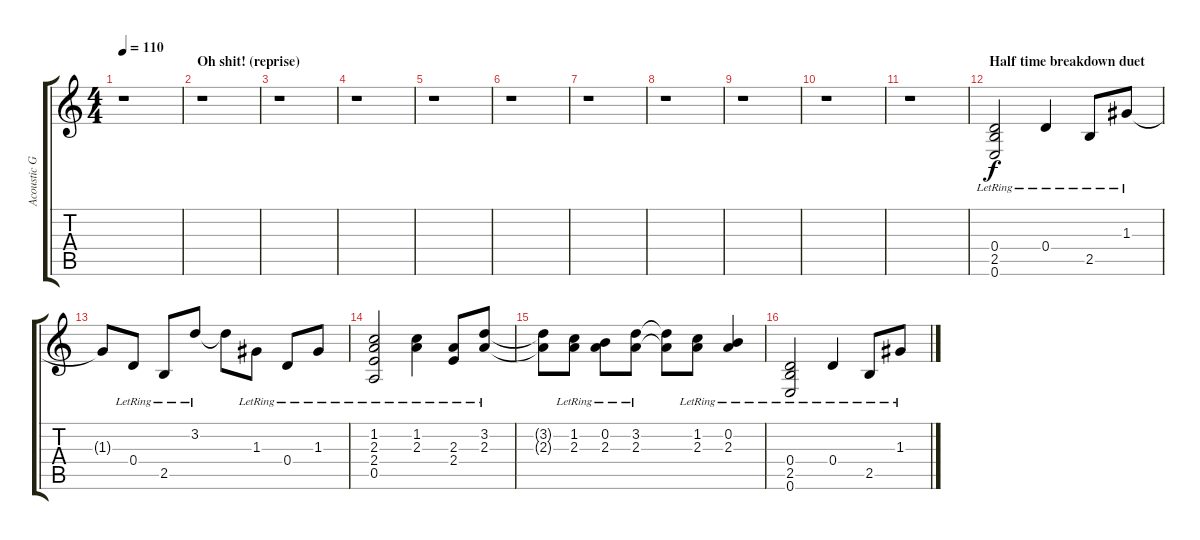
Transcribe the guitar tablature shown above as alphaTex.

\track ("Acoustic Guitar" "Acoustic G") {instrument acousticguitarnylon}
\staff {score tabs}
\tuning (E4 B3 G3 D3 A2 E2) {hide}
\ts (4 4)
\tempo 110
\clef g2
\ks c
r.1{dy mf} |
\section ("" "Oh shit! (reprise)")
r.1 |
r.1 |
r.1 |
r.1 |
r.1 |
r.1 |
r.1 |
r.1 |
r.1 |
r.1 |
\section ("" "Half time breakdown duet")
(0.4{lr} 2.5{lr} 0.6{lr}).2{dy f} 0.4{lr}.4 2.5{lr}.8 1.3{lr}.8 |
1.3{t}.8 0.4{lr}.8 2.5{lr}.8 3.2{lr}.8 3.2{t}.8 1.3{lr}.8 0.4{lr}.8 1.3{lr}.8 |
(1.2{lr} 2.3{lr} 2.4{lr} 0.5{lr}).2 (1.2{lr} 2.3{lr}).4 (2.3{lr} 2.4{lr}).8 (3.2{lr} 2.3{lr}).8 |
(3.2{t} 2.3{t}).8 (1.2{lr} 2.3{lr}).8 (0.2{lr} 2.3{lr}).8 (3.2{lr} 2.3{lr}).8 (3.2{t} 2.3{t}).8 (1.2{lr} 2.3{lr}).8 (0.2{lr} 2.3{lr}).4 |
(0.4{lr} 2.5{lr} 0.6{lr}).2 0.4{lr}.4 2.5{lr}.8 1.3{lr}.8
